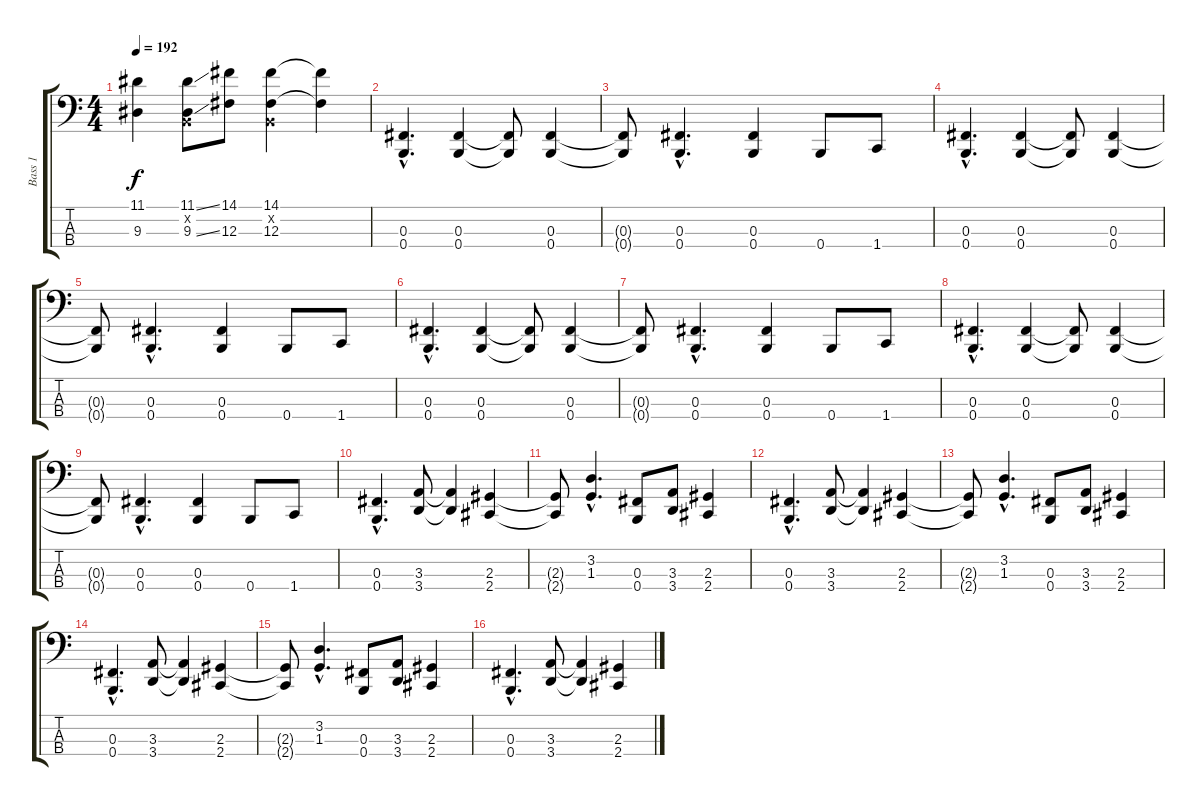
\track ("Bass 1" "Bass 1") {instrument electricbasspick}
\staff {score tabs}
\tuning (E2 B1 Gb1 B0) {hide}
\ts (4 4)
\tempo 192
\clef f4
\ks c
(11.1{t} 9.3{t}).4{dy f} (11.1{ss} 0.2{x} 9.3{ss}).8 (14.1 12.3).8 (14.1 0.2{x} 12.3).4 (14.1{t} 12.3{t}).4 |
(0.3{hac} 0.4{hac}).4{d} (0.3 0.4).4 (0.3{t} 0.4{t}).8 (0.3 0.4).4 |
(0.3{t} 0.4{t}).8 (0.3{hac} 0.4{hac}).4{d} (0.3 0.4).4 0.4.8 1.4.8 |
(0.3{hac} 0.4{hac}).4{d} (0.3 0.4).4 (0.3{t} 0.4{t}).8 (0.3 0.4).4 |
(0.3{t} 0.4{t}).8 (0.3{hac} 0.4{hac}).4{d} (0.3 0.4).4 0.4.8 1.4.8 |
(0.3{hac} 0.4{hac}).4{d} (0.3 0.4).4 (0.3{t} 0.4{t}).8 (0.3 0.4).4 |
(0.3{t} 0.4{t}).8 (0.3{hac} 0.4{hac}).4{d} (0.3 0.4).4 0.4.8 1.4.8 |
(0.3{hac} 0.4{hac}).4{d} (0.3 0.4).4 (0.3{t} 0.4{t}).8 (0.3 0.4).4 |
(0.3{t} 0.4{t}).8 (0.3{hac} 0.4{hac}).4{d} (0.3 0.4).4 0.4.8 1.4.8 |
(0.3{hac} 0.4{hac}).4{d} (3.3 3.4).8 (3.3{t} 3.4{t}).4 (2.3 2.4).4 |
(2.3{t} 2.4{t}).8 (3.2{hac} 1.3{hac}).4{d} (0.3 0.4).8 (3.3 3.4).8 (2.3 2.4).4 |
(0.3{hac} 0.4{hac}).4{d} (3.3 3.4).8 (3.3{t} 3.4{t}).4 (2.3 2.4).4 |
(2.3{t} 2.4{t}).8 (3.2{hac} 1.3{hac}).4{d} (0.3 0.4).8 (3.3 3.4).8 (2.3 2.4).4 |
(0.3{hac} 0.4{hac}).4{d} (3.3 3.4).8 (3.3{t} 3.4{t}).4 (2.3 2.4).4 |
(2.3{t} 2.4{t}).8 (3.2{hac} 1.3{hac}).4{d} (0.3 0.4).8 (3.3 3.4).8 (2.3 2.4).4 |
(0.3{hac} 0.4{hac}).4{d} (3.3 3.4).8 (3.3{t} 3.4{t}).4 (2.3 2.4).4
